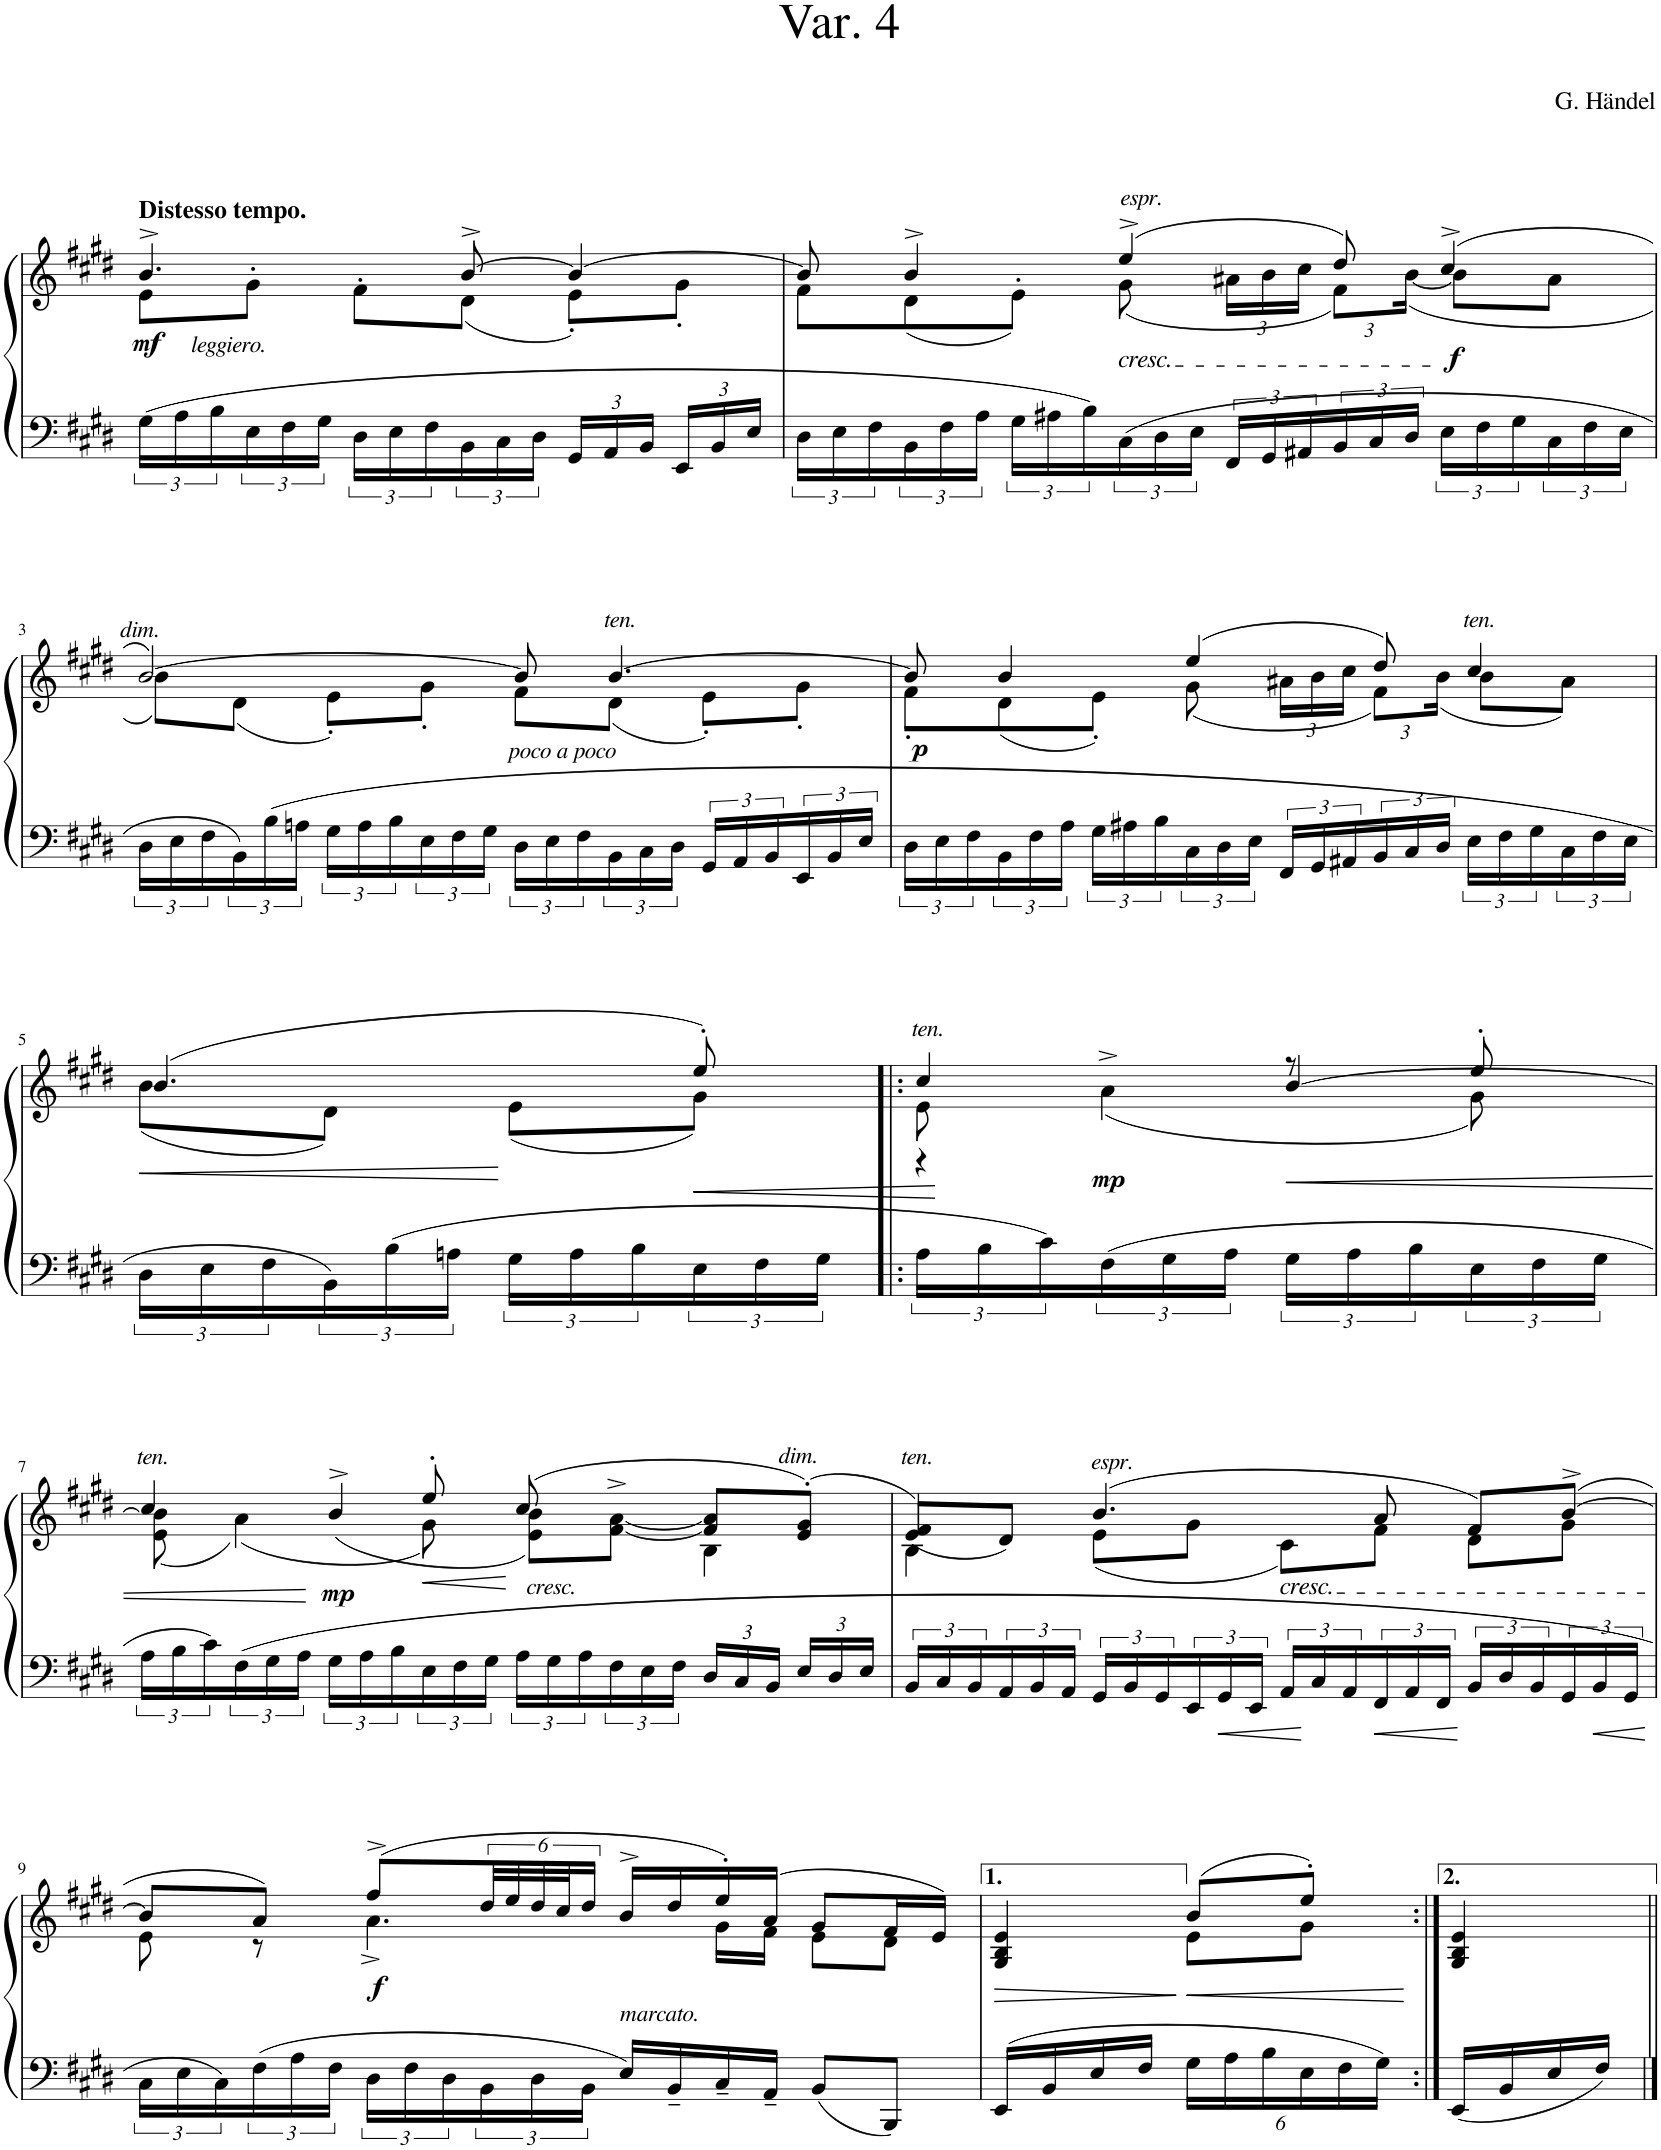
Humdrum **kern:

**kern	**kern	**dynam
*part1	*part1	*part1
*staff2	*staff1	*staff1/2
*I"Piano	*	*
*I'Pno.	*	*
*clefF4	*clefG2	*
*k[f#c#g#d#]	*k[f#c#g#d#]	*
=1	=1	=1
*	*^	*
!	!LO:TX:a:B:t=Distesso tempo.	!	!
!	!	!	!LO:DY:b
24G#\LL	4.b^/	8e\L	mf
24A\	.	.	.
24B\	.	.	.
!	!	!LO:TX:b:i:t=leggiero.	!
24E\	.	8g#'>\J	.
24F#\	.	.	.
24G#\JJ	.	.	.
24D#\LL	.	8f#'>\L	.
24E\	.	.	.
24F#\	.	.	.
24BB\	[8b^/	(8d#\J	.
24C#\	.	.	.
24D#\JJ	.	.	.
*Xbrackettup	*	*	*
24GG#/LL	4b/_	8e'\L)	.
24AA/	.	.	.
24BB/JJ	.	.	.
24EE/LL	.	8g#'<\J	.
24BB/	.	.	.
24E/JJ	.	.	.
=2	=2	=2	=2
*brackettup	*	*	*
24D#\LL	8b/]	8f#\L	.
24E\	.	.	.
24F#\	.	.	.
24BB\	4b^/	(8d#\	.
24F#\	.	.	.
24A\JJ	.	.	.
24G#\LL	.	8e'>\J)	.
24A#X\	.	.	.
24B\	.	.	.
!	!LO:TX:a:i:t=espr.	!	!
!	!LO:TX:b:i:t=cresc.	!	!
24C#\	(4ee^/	(8g#\	.
24D#\	.	.	.
24E\JJ	.	.	.
*	*	*Xbrackettup	*
24FF#/LL	.	24a#X\LL	.
24GG#/	.	24b\	.
24AA#X/	.	24cc#\JJ	.
24BB/	8dd#/)	12f#\L)	.
24C#/	.	.	.
24D#/JJ	.	([24b\Jk	.
!	!	!	!LO:DY:b
24E\LL	(4cc#^/	8b\L]	f
24F#\	.	.	.
24G#\	.	.	.
24C#\	.	8a#\J	.
24F#\	.	.	.
24E\JJ	.	.	.
!!LO:LB:g=z	!!
=3	=3	=3	=3
!	!LO:TX:a:i:t=dim.	!	!
24D#\LL	[2b/)	8b\L)	.
24E\	.	.	.
24F#\	.	.	.
24BB\	.	(8d#\J	.
24B\	.	.	.
24An\JJ	.	.	.
24G#\LL	.	8e'\L)	.
24A\	.	.	.
24B\	.	.	.
24E\	.	8g#'\J	.
24F#\	.	.	.
24G#\JJ	.	.	.
!	!LO:TX:b:i:t=poco a poco	!	!
24D#\LL	8b/]	8f#\L	.
24E\	.	.	.
24F#\	.	.	.
!	!LO:TX:a:i:t=ten.	!	!
24BB\	[4.b/	(8d#\J	.
24C#\	.	.	.
24D#\JJ	.	.	.
24GG#/LL	.	8e'\L)	.
24AA/	.	.	.
24BB/	.	.	.
24EE/	.	8g#'\J	.
24BB/	.	.	.
24E/JJ	.	.	.
=4	=4	=4	=4
!	!	!	!LO:DY:b
24D#\LL	8b/]	8f#'\L	p
24E\	.	.	.
24F#\	.	.	.
24BB\	4b/	(8d#\	.
24F#\	.	.	.
24A\JJ	.	.	.
24G#\LL	.	8e'\J)	.
24A#X\	.	.	.
24B\	.	.	.
24C#\	(4ee/	(8g#\	.
24D#\	.	.	.
24E\JJ	.	.	.
24FF#/LL	.	24a#X\LL	.
24GG#/	.	24b\	.
24AA#X/	.	24cc#\JJ	.
24BB/	8dd#/)	12f#\L)	.
24C#/	.	.	.
24D#/JJ	.	(24b\Jk	.
!	!LO:TX:a:i:t=ten.	!	!
24E\LL	4cc#/	8b\L	.
24F#\	.	.	.
24G#\	.	.	.
24C#\	.	8a#\J)	.
24F#\	.	.	.
24E\JJ	.	.	.
!!LO:LB:g=z	!!
=5	=5	=5	=5
!	!	!	!LO:HP:b
24D#\LL	(4.b/	(8b\L	<
24E\	.	.	.
24F#\	.	.	.
24BB\	.	8d#\J)	.
24B\	.	.	.
24An\JJ	.	.	.
24G#\LL	.	(8e\L	[
24A\	.	.	.
24B\	.	.	.
!	!	!	!LO:HP:b
24E\	8ee'/)	8g#\J)	<
24F#\	.	.	.
24G#\JJ	.	.	.
*	*v	*v	*
.	.	[
=6!|:	=6!|:	=6!|:
*	*^	*
*	*	*^	*
!	!LO:TX:a:i:t=ten.	!	!	!
24A\LL	4cc#/	8e\	4r	.
24B\	.	.	.	.
24c#\	.	.	.	.
!	!	!	!	!LO:DY:b
24F#\	.	(4a^>\	.	mp
24G#\	.	.	.	.
24A\JJ	.	.	.	.
!	!	!	!	!LO:HP:b
24G#\LL	8r	.	[4b/	<
24A\	.	.	.	.
24B\	.	.	.	.
24E\	8ee'/	8g#\)	.	.
24F#\	.	.	.	.
24G#\JJ	.	.	.	.
!!LO:LB:g=z	!!	!!
=7	=7	=7	=7	=7
!	!LO:TX:a:i:t=ten.	!	!	!
24A\LL	4cc#/	(8e\ 8b\]	4ryy	.
24B\	.	.	.	.
24c#\	.	.	.	.
24F#\	.	(4a\)	.	.
24G#\	.	.	.	.
24A\JJ	.	.	.	.
!	!	!	!	!LO:DY:n=1:b
24G#\LL	8ryy	.	(4b^/	[ mp
24A\	.	.	.	.
24B\	.	.	.	.
!	!	!	!	!LO:HP:b
24E\	8ee'/	8g#\)	.	<
24F#\	.	.	.	.
24G#\JJ	.	.	.	.
!	!LO:TX:b:i:t=cresc.	!	!	!
24A\LL	(8cc#/	(8e\ 8b\L	2ryy	[
24G#\	.	.	.	.
24A\	.	.	.	.
24F#\	8ryy	[8f#\^> [8a\^>J	.	.
24E\	.	.	.	.
24F#\JJ	.	.	.	.
*Xbrackettup	*	*	*	*
24D#/LL	8f#/] 8a/]L	4B\	.	.
24C#/	.	.	.	.
24BB/JJ	.	.	.	.
!	!LO:TX:a:i:t=dim.	!	!	!
24E/LL	(8e/' 8g#/'J)	.	.	.
24D#/	.	.	.	.
24E/JJ	.	.	.	.
=8	=8	=8	=8	=8
*brackettup	*	*	*	*
!	!LO:TX:a:i:t=ten.	!	!	!
24BB/LL	4f#/)	4B\	(8e/L	.
24C#/	.	.	.	.
24BB/	.	.	.	.
24AA/	.	.	8d#/J)	.
24BB/	.	.	.	.
24AA/JJ	.	.	.	.
!	!LO:TX:a:i:t=espr.	!	!	!
24GG#/LL	(4.b/	8e\L	2.ryy	.
24BB/	.	.	.	.
24GG#/	.	.	.	.
24EE/	.	8g#\J	.	.
24GG#/	.	.	.	.
24EE/JJ	.	.	.	.
!	!	!LO:TX:b:i:t=cresc.	!	!
24AA/LL	.	8c#\L)	.	.
24C#/	.	.	.	.
24AA/	.	.	.	.
24FF#/	8a/	8f#\J	.	.
24AA/	.	.	.	.
24FF#/JJ	.	.	.	.
24BB/LL	8f#/L)	8d#\L	.	.
24D#/	.	.	.	.
24BB/	.	.	.	.
24GG#/	([8b^/J	8g#\J	.	.
24BB/	.	.	.	.
24GG#/JJ	.	.	.	.
*	*	*v	*v	*
!!LO:LB:g=z
=9	=9	=9	=9
24C#\LL	8b/L]	8e\	.
24E\	.	.	.
24C#\	.	.	.
24F#\	8a/J)	8r	.
24A\	.	.	.
24F#\JJ	.	.	.
!	!	!	!LO:DY:b
24D#\LL	(8ff#^/L	4.a^\	f
24F#\	.	.	.
24D#\	.	.	.
*	*brackettup	*	*
24BB\	48dd#/LL	.	.
.	48ee/	.	.
24D#\	48dd#/	.	.
.	48cc#/J	.	.
24BB\JJ	24dd#/JJ	.	.
!LO:TX:a:i:t=marcato.	!	!	!
16E/LL	16b^/LL	.	.
16BB~/	16dd#/	.	.
16C#~/	16ee'/)	16g#\LL	.
16AA~/JJ	(16a/JJ	16f#\JJ	.
8BB/L	8g#/L	8e\L	.
8BBB/J	16f#/L	8d#\J	.
.	16e/JJ)	.	.
=10	=10	=10	=10
!	!	!	!LO:HP:b
16EE/LL	4G#/ 4B/ 4e/	4ryy	>
16BB/	.	.	.
16E/	.	.	.
16F#/JJ	.	.	.
*Xbrackettup	*	*	*
!	!	!	!LO:HP:n=1:b
24G#\LL	(8b/L	8e\L	] <
24A\	.	.	.
24B\	.	.	.
24E\	8ee'/J)	8g#\J	.
24F#\	.	.	.
24G#\JJ	.	.	.
*	*v	*v	*
.	.	[
=11:|!	=11:|!	=11:|!
16EE/LL	4G#/ 4B/ 4e/	.
16BB/	.	.
16E/	.	.
16F#/JJ	.	.
=||	=||	=||
*-	*-	*-
